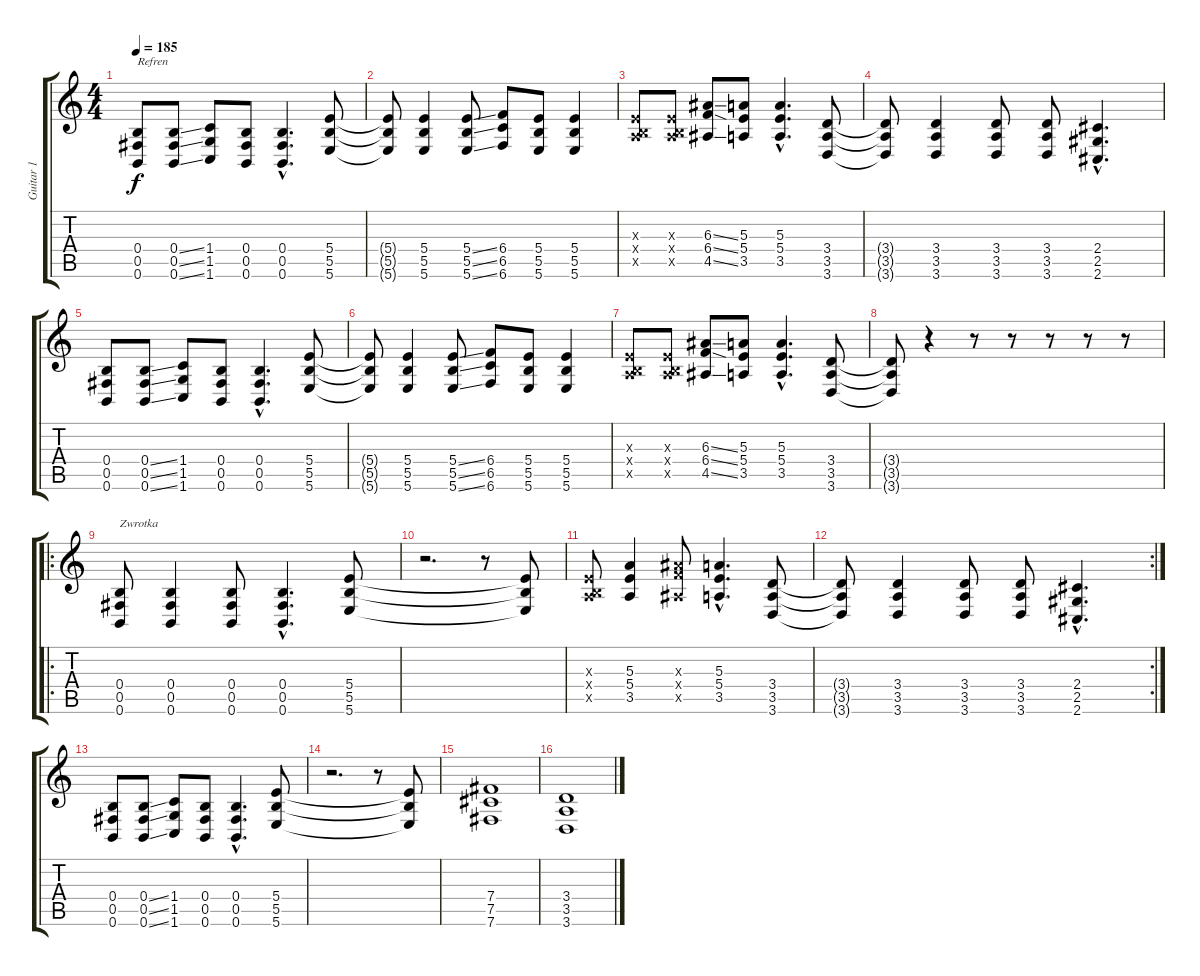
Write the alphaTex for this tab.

\track ("Guitar 1" "Guitar 1") {instrument distortionguitar}
\staff {score tabs}
\tuning (Db4 Ab3 E3 B2 Gb2 B1) {hide}
\ts (4 4)
\tempo 185
\clef g2
\ks c
(0.4 0.5 0.6).8{txt "Refren" dy f} (0.4{ss} 0.5{ss} 0.6{ss}).8 (1.4 1.5 1.6).8 (0.4 0.5 0.6).8 (0.4{hac} 0.5{hac} 0.6{hac}).4{d} (5.4 5.5 5.6).8 |
(5.4{t} 5.5{t} 5.6{t}).8 (5.4 5.5 5.6).4 (5.4{ss} 5.5{ss} 5.6{ss}).8 (6.4 6.5 6.6).8 (5.4 5.5 5.6).8 (5.4 5.5 5.6).4 |
(0.3{x} 0.4{x} 3.5{x}).8 (0.3{x} 0.4{x} 3.5{x}).8 (6.3{ss} 6.4{ss} 4.5{ss}).8 (5.3 5.4 3.5).8 (5.3{hac} 5.4{hac} 3.5{hac}).4{d} (3.4 3.5 3.6).8 |
(3.4{t} 3.5{t} 3.6{t}).8 (3.4 3.5 3.6).4 (3.4 3.5 3.6).8 (3.4 3.5 3.6).8 (2.4{hac} 2.5{hac} 2.6{hac}).4{d} |
(0.4 0.5 0.6).8 (0.4{ss} 0.5{ss} 0.6{ss}).8 (1.4 1.5 1.6).8 (0.4 0.5 0.6).8 (0.4{hac} 0.5{hac} 0.6{hac}).4{d} (5.4 5.5 5.6).8 |
(5.4{t} 5.5{t} 5.6{t}).8 (5.4 5.5 5.6).4 (5.4{ss} 5.5{ss} 5.6{ss}).8 (6.4 6.5 6.6).8 (5.4 5.5 5.6).8 (5.4 5.5 5.6).4 |
(0.3{x} 0.4{x} 3.5{x}).8 (0.3{x} 0.4{x} 3.5{x}).8 (6.3{ss} 6.4{ss} 4.5{ss}).8 (5.3 5.4 3.5).8 (5.3{hac} 5.4{hac} 3.5{hac}).4{d} (3.4 3.5 3.6).8 |
(3.4{t} 3.5{t} 3.6{t}).8 r.4 r.8 r.8 r.8 r.8 r.8 |
\ro
(0.4 0.5 0.6).8{txt "Zwrotka"} (0.4 0.5 0.6).4 (0.4 0.5 0.6).8 (0.4{hac} 0.5{hac} 0.6{hac}).4{d} (5.4 5.5 5.6).8 |
r.2{d} r.8 (5.4{t} 5.5{t} 5.6{t}).8 |
(0.3{x} 0.4{x} 3.5{x}).8 (5.3 5.4 3.5).4 (6.3{x} 6.4{x} 4.5{x}).8 (5.3{hac} 5.4{hac} 3.5{hac}).4{d} (3.4 3.5 3.6).8 |
\rc 2
(3.4{t} 3.5{t} 3.6{t}).8 (3.4 3.5 3.6).4 (3.4 3.5 3.6).8 (3.4 3.5 3.6).8 (2.4{hac} 2.5{hac} 2.6{hac}).4{d} |
(0.4 0.5 0.6).8 (0.4{ss} 0.5{ss} 0.6{ss}).8 (1.4 1.5 1.6).8 (0.4 0.5 0.6).8 (0.4{hac} 0.5{hac} 0.6{hac}).4{d} (5.4 5.5 5.6).8 |
r.2{d} r.8 (5.4{t} 5.5{t} 5.6{t}).8 |
(7.4 7.5 7.6).1 |
(3.4 3.5 3.6).1
